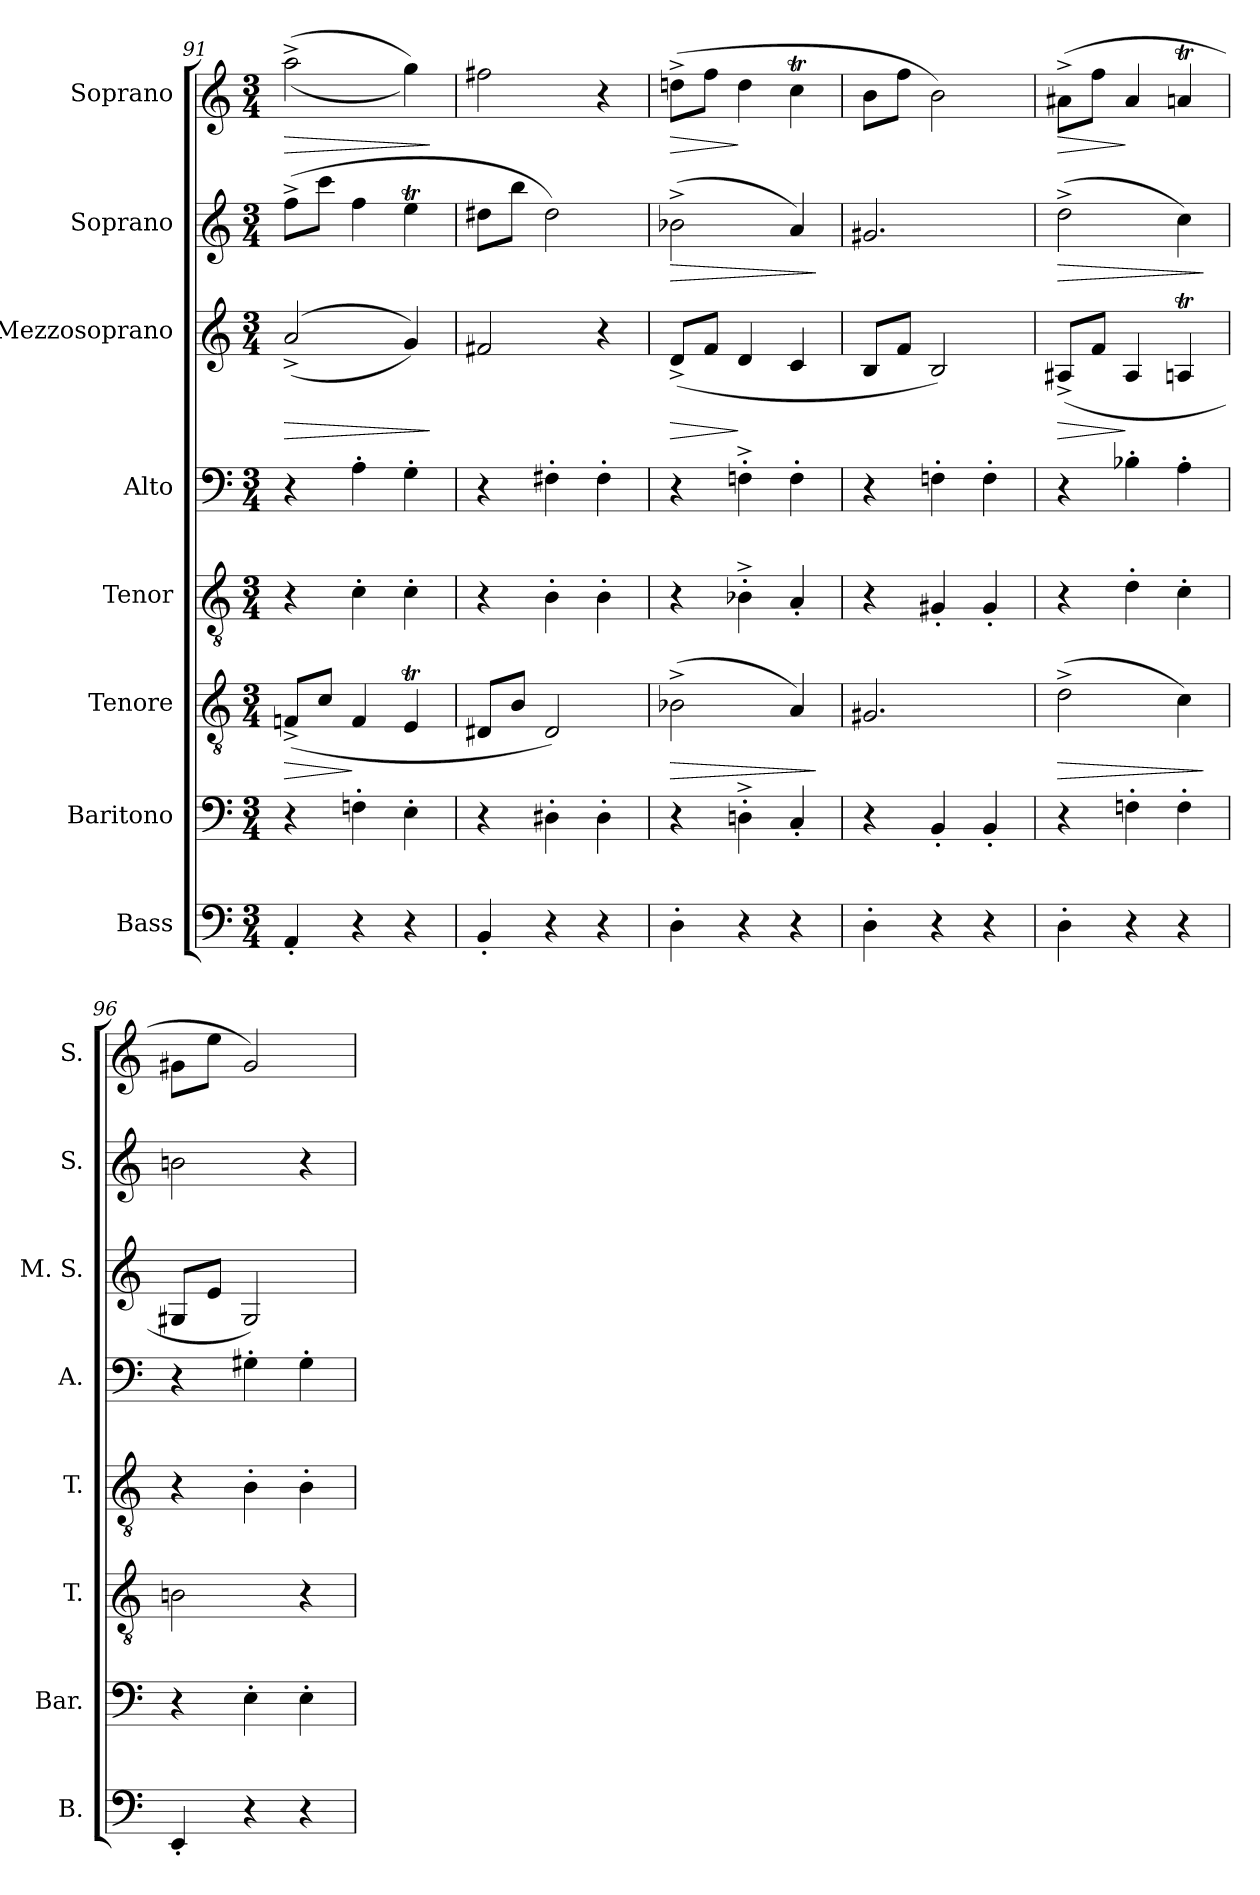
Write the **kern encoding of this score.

**kern	**kern	**kern	**dynam	**kern	**kern	**kern	**dynam	**kern	**dynam	**kern	**dynam
*part8	*part7	*part6	*part6	*part5	*part4	*part3	*part3	*part2	*part2	*part1	*part1
*staff8	*staff7	*staff6	*staff6	*staff5	*staff4	*staff3	*staff3	*staff2	*staff2	*staff1	*staff1
*I"Bass	*I"Baritono	*I"Tenore	*	*I"Tenor	*I"Alto	*I"Mezzosoprano	*	*I"Soprano	*	*I"Soprano	*
*I'B.	*I'Bar.	*I'T.	*	*I'T.	*I'A.	*I'M. S.	*	*I'S.	*	*I'S.	*
*clefF4	*clefF4	*clefGv2	*	*clefGv2	*clefF4	*clefG2	*	*clefG2	*	*clefG2	*
*k[]	*k[]	*k[]	*	*k[]	*k[]	*k[]	*	*k[]	*	*k[]	*
*M3/4	*M3/4	*M3/4	*	*M3/4	*M3/4	*M3/4	*	*M3/4	*	*M3/4	*
=91	=91	=91	=91	=91	=91	=91	=91	=91	=91	=91	=91
!	!	!	!LO:HP:b	!	!	!	!LO:HP:b	!	!	!	!LO:HP:b
4AA'/	4r	(8Fn^/L	>	4r	4r	((2a^/	>	(8ff^\L	.	((2aa^\	>
.	.	8c/J	.	.	.	.	.	8ccc\J	.	.	.
4r	4Fn'\	4F/	]	4c'\	4A'\	.	.	4ff\	.	.	.
4r	4E'\	4Et/	.	4c'\	4G'\	4g/))	.	4eet\	.	4gg\))	.
.	.	.	.	.	.	.	]	.	.	.	]
=92	=92	=92	=92	=92	=92	=92	=92	=92	=92	=92	=92
4BB'/	4r	8D#X/L	.	4r	4r	2f#X/	.	8dd#X\L	.	2ff#X\	.
.	.	8B/J	.	.	.	.	.	8bb\J	.	.	.
4r	4D#X'\	2D#/)	.	4B'\	4F#X'\	.	.	2dd#\)	.	.	.
4r	4D#'\	.	.	4B'\	4F#'\	4r	.	.	.	4r	.
!!LO:PB:g=z
=93	=93	=93	=93	=93	=93	=93	=93	=93	=93	=93	=93
!	!	!	!LO:HP:b	!	!	!	!LO:HP:b	!	!LO:HP:b	!	!LO:HP:b
4D'\	4r	(2B-X^\	>	4r	4r	(8d^/L	>	(2b-X^\	>	(8ddn^\L	>
.	.	.	.	.	.	8f/J	.	.	.	8ff\J	.
4r	4Dn'^\	.	.	4B-X'^\	4Fn'^\	4d/	]	.	.	4dd\	]
4r	4C'/	4A/)	.	4A'/	4F'\	4c/	.	4a/)	.	4ccT\	.
.	.	.	]	.	.	.	.	.	]	.	.
=94	=94	=94	=94	=94	=94	=94	=94	=94	=94	=94	=94
4D'\	4r	2.G#X/	.	4r	4r	8B/L	.	2.g#X/	.	8b\L	.
.	.	.	.	.	.	8f/J	.	.	.	8ff\J	.
4r	4BB'/	.	.	4G#X'/	4Fn'\	2B/)	.	.	.	2b\)	.
4r	4BB'/	.	.	4G#'/	4F'\	.	.	.	.	.	.
=95	=95	=95	=95	=95	=95	=95	=95	=95	=95	=95	=95
!	!	!	!LO:HP:b	!	!	!	!LO:HP:b	!	!LO:HP:b	!	!LO:HP:b
4D'\	4r	(2d^\	>	4r	4r	(8A#X^/L	>	(2dd^\	>	(8a#X^\L	>
.	.	.	.	.	.	8f/J	.	.	.	8ff\J	.
4r	4Fn'\	.	.	4d'\	4B-X'\	4A#/	]	.	.	4a#/	]
4r	4F'\	4c\)	.	4c'\	4A'\	4AnT/	.	4cc\)	.	4anT/	.
.	.	.	]	.	.	.	.	.	]	.	.
=96	=96	=96	=96	=96	=96	=96	=96	=96	=96	=96	=96
4EE'/	4r	2Bn\	.	4r	4r	8G#X/L	.	2bn\	.	8g#X\L	.
.	.	.	.	.	.	8e/J	.	.	.	8ee\J	.
4r	4E'\	.	.	4B'\	4G#X'\	2G#/)	.	.	.	2g#/)	.
4r	4E'\	4r	.	4B'\	4G#'\	.	.	4r	.	.	.
=	=	=	=	=	=	=	=	=	=	=	=
*-	*-	*-	*-	*-	*-	*-	*-	*-	*-	*-	*-
